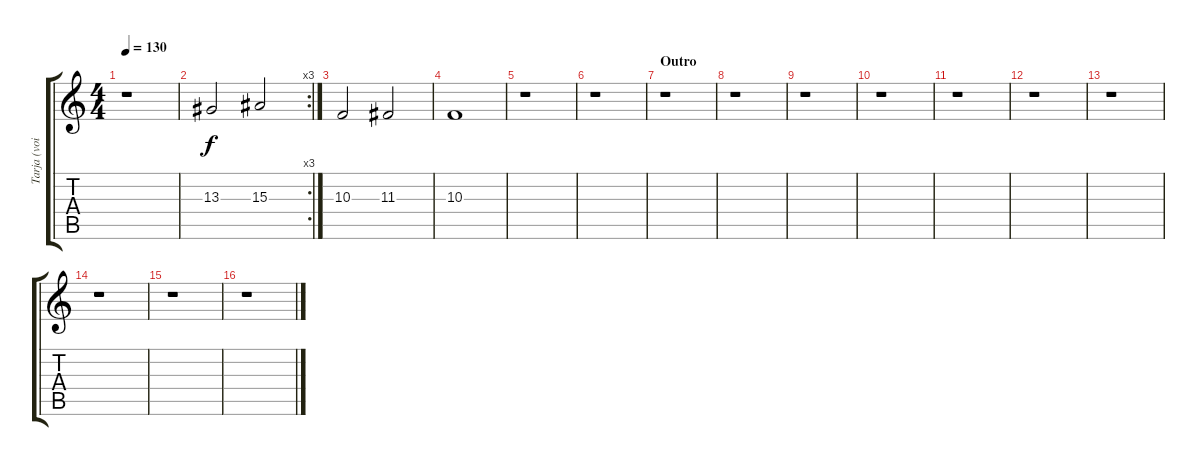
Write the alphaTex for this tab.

\track ("Tarja (voice 1)" "Tarja (voi") {instrument trumpet}
\staff {score tabs}
\tuning (E4 B3 G3 D3 A2 E2) {hide}
\ts (4 4)
\tempo 130
\clef g2
\ks c
r.1{dy f} |
\rc 3
13.3.2 15.3.2 |
10.3.2 11.3.2 |
10.3.1 |
r.1 |
r.1 |
\section ("" "Outro")
r.1 |
r.1 |
r.1 |
r.1 |
r.1 |
r.1 |
r.1 |
r.1 |
r.1 |
r.1
